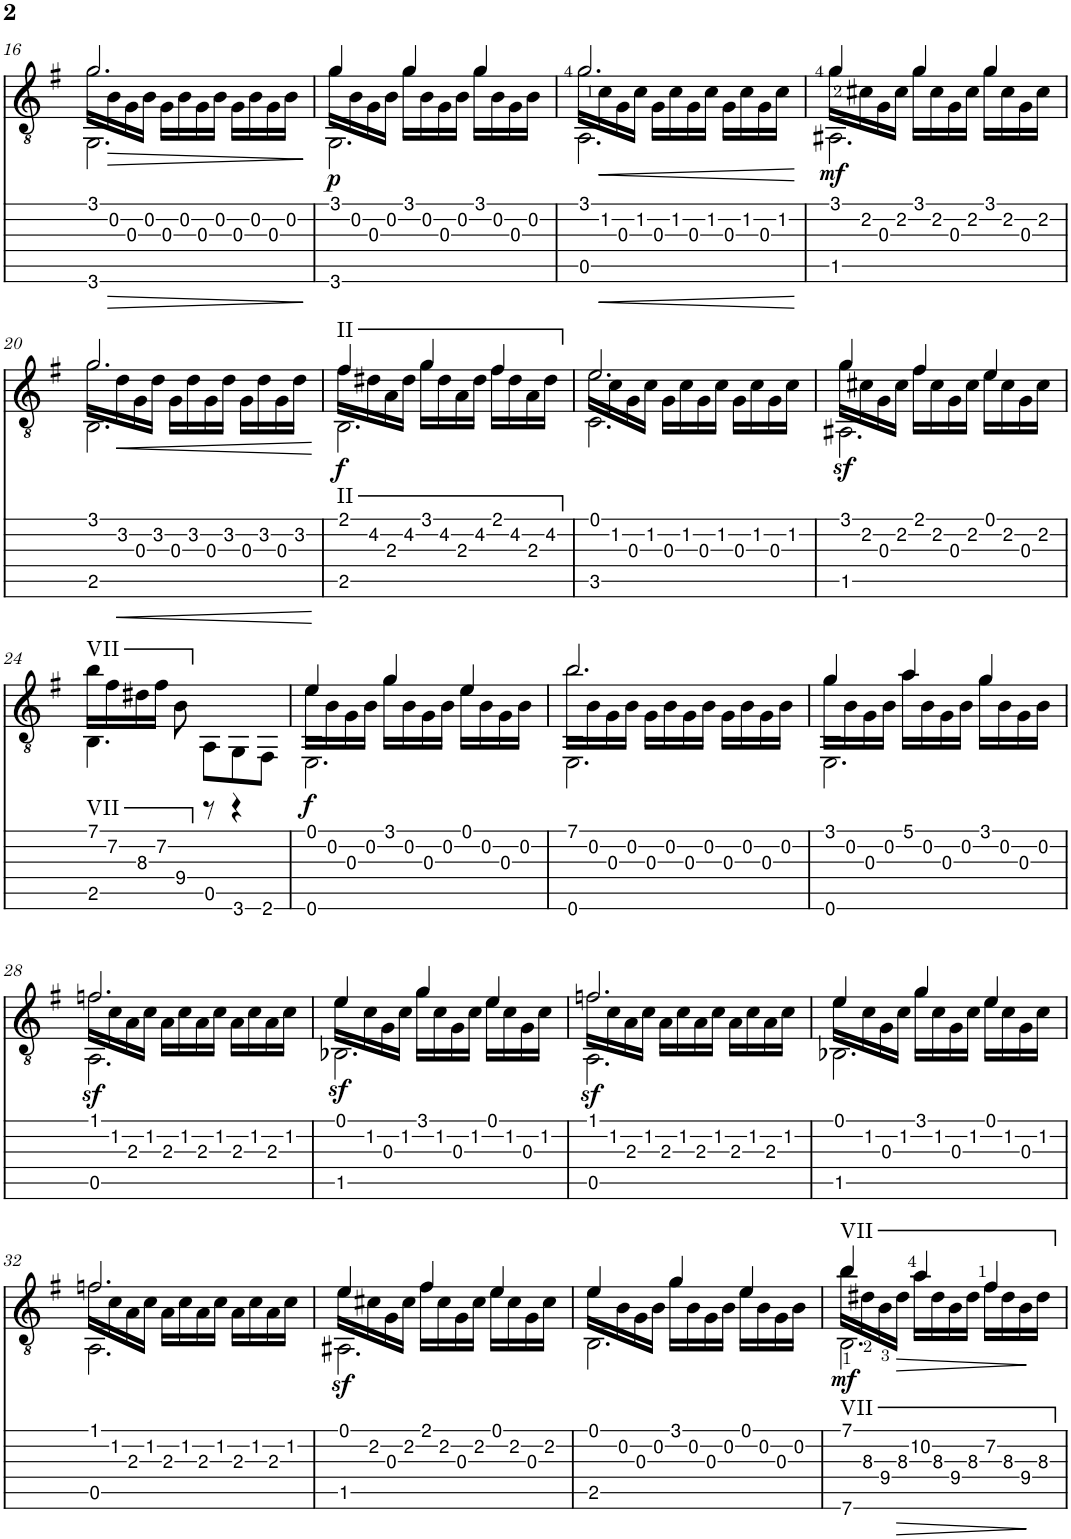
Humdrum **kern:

**kern	**kern	**dynam
*part1	*part1	*part1
*staff2	*staff1	*staff1/2
*I"Classical Guitar	*	*
*I'Guit.	*	*
!!LO:PB:g=z
*	*clefGv2	*
*k[f#]	*k[f#]	*
*e:	*e:	*
*M3/4	*M3/4	*
=16	=16	=16
*^	*^	*
*	*^	*	*^	*
2.g	2.GG	16gLL	2.g/	2.GG\	16g\LL	.
!	!	!	!	!	!	!LO:HP:b=2
!	!	!	!	!	!	!LO:HP:n=1:b
.	.	16BJ	.	.	16B\	> >
.	.	16GL	.	.	16G\	.
.	.	16BJJ	.	.	16B\JJ	.
.	.	16GLL	.	.	16G\LL	.
.	.	16BJ	.	.	16B\	.
.	.	16GL	.	.	16G\	.
.	.	16BJJ	.	.	16B\JJ	.
.	.	16GLL	.	.	16G\LL	.
.	.	16BJ	.	.	16B\	.
.	.	16GL	.	.	16G\	.
.	.	16BJJ	.	.	16B\JJ	.
*v	*v	*v	*	*	*	*
*	*v	*v	*v	*
.	.	]
=17	=17	=17
*^	*^	*
*	*^	*	*^	*
!	!	!	!	!	!	!LO:DY:b
4g	2.GG	16gLL	4g/	2.GG\	16g\LL	p
.	.	16BJ	.	.	16B\	.
.	.	16GL	.	.	16G\	.
.	.	16BJJ	.	.	16B\JJ	.
4g	.	16gLL	4g/	.	16g\LL	.
.	.	16BJ	.	.	16B\	.
.	.	16GL	.	.	16G\	.
.	.	16BJJ	.	.	16B\JJ	.
4g	.	16gLL	4g/	.	16g\LL	.
.	.	16BJ	.	.	16B\	.
.	.	16GL	.	.	16G\	.
.	.	16BJJ	.	.	16B\JJ	.
=18	=18	=18	=18	=18	=18	=18
2.g	2.AA	16gLL	2.g/	2.AA\	16g\LL	.
!	!	!	!	!	!	!LO:HP:b=2
!	!	!	!	!	!	!LO:HP:n=1:b
.	.	16cJ	.	.	16c\	< <
.	.	16GL	.	.	16G\	.
.	.	16cJJ	.	.	16c\JJ	.
.	.	16GLL	.	.	16G\LL	.
.	.	16cJ	.	.	16c\	.
.	.	16GL	.	.	16G\	.
.	.	16cJJ	.	.	16c\JJ	.
.	.	16GLL	.	.	16G\LL	.
.	.	16cJ	.	.	16c\	.
.	.	16GL	.	.	16G\	.
.	.	16cJJ	.	.	16c\JJ	.
*v	*v	*v	*	*	*	*
*	*v	*v	*v	*
.	.	[ ]
=19	=19	=19
*^	*^	*
*	*^	*	*^	*
!	!	!	!	!	!	!LO:DY:b
4g	2.AA#X	16gLL	4g/	2.AA#X\	16g\LL	mf
.	.	16c#XJ	.	.	16c#X\	.
.	.	16GL	.	.	16G\	.
.	.	16c#JJ	.	.	16c#\JJ	.
4g	.	16gLL	4g/	.	16g\LL	.
.	.	16c#J	.	.	16c#\	.
.	.	16GL	.	.	16G\	.
.	.	16c#JJ	.	.	16c#\JJ	.
4g	.	16gLL	4g/	.	16g\LL	.
.	.	16c#J	.	.	16c#\	.
.	.	16GL	.	.	16G\	.
.	.	16c#JJ	.	.	16c#\JJ	.
!!LO:LB:g=z	!!	!!
=20	=20	=20	=20	=20	=20	=20
2.g	2.BB	16gLL	2.g/	2.BB\	16g\LL	.
!	!	!	!	!	!	!LO:HP:b=2
!	!	!	!	!	!	!LO:HP:n=1:b
.	.	16dJ	.	.	16d\	< <
.	.	16GL	.	.	16G\	.
.	.	16dJJ	.	.	16d\JJ	.
.	.	16GLL	.	.	16G\LL	.
.	.	16dJ	.	.	16d\	.
.	.	16GL	.	.	16G\	.
.	.	16dJJ	.	.	16d\JJ	.
.	.	16GLL	.	.	16G\LL	.
.	.	16dJ	.	.	16d\	.
.	.	16GL	.	.	16G\	.
.	.	16dJJ	.	.	16d\JJ	.
*v	*v	*v	*	*	*	*
*	*v	*v	*v	*
.	.	[ [
=21	=21	=21
*^	*^	*
*	*^	*	*^	*
!	!	!	!LO:TX:a:t=II	!	!	!
!LO:TX:a:t=II	!	!	!	!	!	!
!	!	!	!	!	!	!LO:DY:b
4f#	2.BB	16f#LL	4f#/	2.BB\	16f#\LL	f
.	.	16d#XJ	.	.	16d#X\	.
.	.	16AL	.	.	16A\	.
.	.	16d#JJ	.	.	16d#\JJ	.
4g	.	16gLL	4g/	.	16g\LL	.
.	.	16d#J	.	.	16d#\	.
.	.	16AL	.	.	16A\	.
.	.	16d#JJ	.	.	16d#\JJ	.
4f#	.	16f#LL	4f#/	.	16f#\LL	.
.	.	16d#J	.	.	16d#\	.
.	.	16AL	.	.	16A\	.
.	.	16d#JJ	.	.	16d#\JJ	.
=22	=22	=22	=22	=22	=22	=22
2.e	2.C	16eLL	2.e/	2.C\	16e\LL	.
.	.	16cJ	.	.	16c\	.
.	.	16GL	.	.	16G\	.
.	.	16cJJ	.	.	16c\JJ	.
.	.	16GLL	.	.	16G\LL	.
.	.	16cJ	.	.	16c\	.
.	.	16GL	.	.	16G\	.
.	.	16cJJ	.	.	16c\JJ	.
.	.	16GLL	.	.	16G\LL	.
.	.	16cJ	.	.	16c\	.
.	.	16GL	.	.	16G\	.
.	.	16cJJ	.	.	16c\JJ	.
=23	=23	=23	=23	=23	=23	=23
!	!	!	!	!	!	!LO:DY:b
4g	2.AA#X	16gLL	4g/	2.AA#X\	16g\LL	sf
.	.	16c#XJ	.	.	16c#X\	.
.	.	16GL	.	.	16G\	.
.	.	16c#JJ	.	.	16c#\JJ	.
4f#	.	16f#LL	4f#/	.	16f#\LL	.
.	.	16c#J	.	.	16c#\	.
.	.	16GL	.	.	16G\	.
.	.	16c#JJ	.	.	16c#\JJ	.
4e	.	16eLL	4e/	.	16e\LL	.
.	.	16c#J	.	.	16c#\	.
.	.	16GL	.	.	16G\	.
.	.	16c#JJ	.	.	16c#\JJ	.
!!LO:LB:g=z	!!	!!
=24	=24	=24	=24	=24	=24	=24
!	!	!	!LO:TX:a:t=VII	!	!	!
!LO:TX:a:t=VII	!	!	!	!	!	!
2.ryy	4.BB	16bLL	2.ryy	4.BB\	16b\LL	.
.	.	16f#J	.	.	16f#\	.
.	.	16d#XL	.	.	16d#X\	.
.	.	16f#JJ	.	.	16f#\JJ	.
.	.	8B	.	.	8B\	.
.	8AA	8r	.	8AA\L	8r	.
.	8GGL	4r	.	8GG\	4r	.
.	8FF#J	.	.	8FF#\J	.	.
=25	=25	=25	=25	=25	=25	=25
!	!	!	!	!	!	!LO:DY:b
4e	2.EE	16eLL	4e/	2.EE\	16e\LL	f
.	.	16BJ	.	.	16B\	.
.	.	16GL	.	.	16G\	.
.	.	16BJJ	.	.	16B\JJ	.
4g	.	16gLL	4g/	.	16g\LL	.
.	.	16BJ	.	.	16B\	.
.	.	16GL	.	.	16G\	.
.	.	16BJJ	.	.	16B\JJ	.
4e	.	16eLL	4e/	.	16e\LL	.
.	.	16BJ	.	.	16B\	.
.	.	16GL	.	.	16G\	.
.	.	16BJJ	.	.	16B\JJ	.
=26	=26	=26	=26	=26	=26	=26
2.b	2.EE	16bLL	2.b/	2.EE\	16b\LL	.
.	.	16BJ	.	.	16B\	.
.	.	16GL	.	.	16G\	.
.	.	16BJJ	.	.	16B\JJ	.
.	.	16GLL	.	.	16G\LL	.
.	.	16BJ	.	.	16B\	.
.	.	16GL	.	.	16G\	.
.	.	16BJJ	.	.	16B\JJ	.
.	.	16GLL	.	.	16G\LL	.
.	.	16BJ	.	.	16B\	.
.	.	16GL	.	.	16G\	.
.	.	16BJJ	.	.	16B\JJ	.
=27	=27	=27	=27	=27	=27	=27
4g	2.EE	16gLL	4g/	2.EE\	16g\LL	.
.	.	16BJ	.	.	16B\	.
.	.	16GL	.	.	16G\	.
.	.	16BJJ	.	.	16B\JJ	.
4a	.	16aLL	4a/	.	16a\LL	.
.	.	16BJ	.	.	16B\	.
.	.	16GL	.	.	16G\	.
.	.	16BJJ	.	.	16B\JJ	.
4g	.	16gLL	4g/	.	16g\LL	.
.	.	16BJ	.	.	16B\	.
.	.	16GL	.	.	16G\	.
.	.	16BJJ	.	.	16B\JJ	.
!!LO:LB:g=z	!!	!!
=28	=28	=28	=28	=28	=28	=28
!	!	!	!	!	!	!LO:DY:b
2.fn	2.AA	16fLL	2.fn/	2.AA\	16f\LL	sf
.	.	16cJ	.	.	16c\	.
.	.	16AL	.	.	16A\	.
.	.	16cJJ	.	.	16c\JJ	.
.	.	16ALL	.	.	16A\LL	.
.	.	16cJ	.	.	16c\	.
.	.	16AL	.	.	16A\	.
.	.	16cJJ	.	.	16c\JJ	.
.	.	16ALL	.	.	16A\LL	.
.	.	16cJ	.	.	16c\	.
.	.	16AL	.	.	16A\	.
.	.	16cJJ	.	.	16c\JJ	.
=29	=29	=29	=29	=29	=29	=29
!	!	!	!	!	!	!LO:DY:b
4e	2.BB-X	16eLL	4e/	2.BB-X\	16e\LL	sf
.	.	16cJ	.	.	16c\	.
.	.	16GL	.	.	16G\	.
.	.	16cJJ	.	.	16c\JJ	.
4g	.	16gLL	4g/	.	16g\LL	.
.	.	16cJ	.	.	16c\	.
.	.	16GL	.	.	16G\	.
.	.	16cJJ	.	.	16c\JJ	.
4e	.	16eLL	4e/	.	16e\LL	.
.	.	16cJ	.	.	16c\	.
.	.	16GL	.	.	16G\	.
.	.	16cJJ	.	.	16c\JJ	.
=30	=30	=30	=30	=30	=30	=30
!	!	!	!	!	!	!LO:DY:b
2.fn	2.AA	16fLL	2.fn/	2.AA\	16f\LL	sf
.	.	16cJ	.	.	16c\	.
.	.	16AL	.	.	16A\	.
.	.	16cJJ	.	.	16c\JJ	.
.	.	16ALL	.	.	16A\LL	.
.	.	16cJ	.	.	16c\	.
.	.	16AL	.	.	16A\	.
.	.	16cJJ	.	.	16c\JJ	.
.	.	16ALL	.	.	16A\LL	.
.	.	16cJ	.	.	16c\	.
.	.	16AL	.	.	16A\	.
.	.	16cJJ	.	.	16c\JJ	.
=31	=31	=31	=31	=31	=31	=31
4e	2.BB-X	16eLL	4e/	2.BB-X\	16e\LL	.
.	.	16cJ	.	.	16c\	.
.	.	16GL	.	.	16G\	.
.	.	16cJJ	.	.	16c\JJ	.
4g	.	16gLL	4g/	.	16g\LL	.
.	.	16cJ	.	.	16c\	.
.	.	16GL	.	.	16G\	.
.	.	16cJJ	.	.	16c\JJ	.
4e	.	16eLL	4e/	.	16e\LL	.
.	.	16cJ	.	.	16c\	.
.	.	16GL	.	.	16G\	.
.	.	16cJJ	.	.	16c\JJ	.
!!LO:LB:g=z	!!	!!
=32	=32	=32	=32	=32	=32	=32
2.fn	2.AA	16fLL	2.fn/	2.AA\	16f\LL	.
.	.	16cJ	.	.	16c\	.
.	.	16AL	.	.	16A\	.
.	.	16cJJ	.	.	16c\JJ	.
.	.	16ALL	.	.	16A\LL	.
.	.	16cJ	.	.	16c\	.
.	.	16AL	.	.	16A\	.
.	.	16cJJ	.	.	16c\JJ	.
.	.	16ALL	.	.	16A\LL	.
.	.	16cJ	.	.	16c\	.
.	.	16AL	.	.	16A\	.
.	.	16cJJ	.	.	16c\JJ	.
=33	=33	=33	=33	=33	=33	=33
!	!	!	!	!	!	!LO:DY:b
4e	2.AA#X	16eLL	4e/	2.AA#X\	16e\LL	sf
.	.	16c#XJ	.	.	16c#X\	.
.	.	16GL	.	.	16G\	.
.	.	16c#JJ	.	.	16c#\JJ	.
4f#	.	16f#LL	4f#/	.	16f#\LL	.
.	.	16c#J	.	.	16c#\	.
.	.	16GL	.	.	16G\	.
.	.	16c#JJ	.	.	16c#\JJ	.
4e	.	16eLL	4e/	.	16e\LL	.
.	.	16c#J	.	.	16c#\	.
.	.	16GL	.	.	16G\	.
.	.	16c#JJ	.	.	16c#\JJ	.
=34	=34	=34	=34	=34	=34	=34
4e	2.BB	16eLL	4e/	2.BB\	16e\LL	.
.	.	16BJ	.	.	16B\	.
.	.	16GL	.	.	16G\	.
.	.	16BJJ	.	.	16B\JJ	.
4g	.	16gLL	4g/	.	16g\LL	.
.	.	16BJ	.	.	16B\	.
.	.	16GL	.	.	16G\	.
.	.	16BJJ	.	.	16B\JJ	.
4e	.	16eLL	4e/	.	16e\LL	.
.	.	16BJ	.	.	16B\	.
.	.	16GL	.	.	16G\	.
.	.	16BJJ	.	.	16B\JJ	.
=35	=35	=35	=35	=35	=35	=35
!	!	!	!LO:TX:a:t=VII	!	!	!
!LO:TX:a:t=VII	!	!	!	!	!	!
!	!	!	!	!	!	!LO:DY:b
4b	2.BB	16bLL	4b/	2.BB\	16b\LL	mf
.	.	16d#XJ	.	.	16d#X\	.
.	.	16BL	.	.	16B\	.
!	!	!	!	!	!	!LO:HP:b
.	.	16d#JJ	.	.	16d#\JJ	>
4a	.	16aLL	4a/	.	16a\LL	.
.	.	16d#J	.	.	16d#\	.
.	.	16BL	.	.	16B\	.
.	.	16d#JJ	.	.	16d#\JJ	.
4f#	.	16f#LL	4f#/	.	16f#\LL	.
.	.	16d#J	.	.	16d#\	.
.	.	16BL	.	.	16B\	.
.	.	16d#JJ	.	.	16d#\JJ	] [
*v	*v	*v	*	*	*	*
*	*v	*v	*v	*
=	=	=
*-	*-	*-
